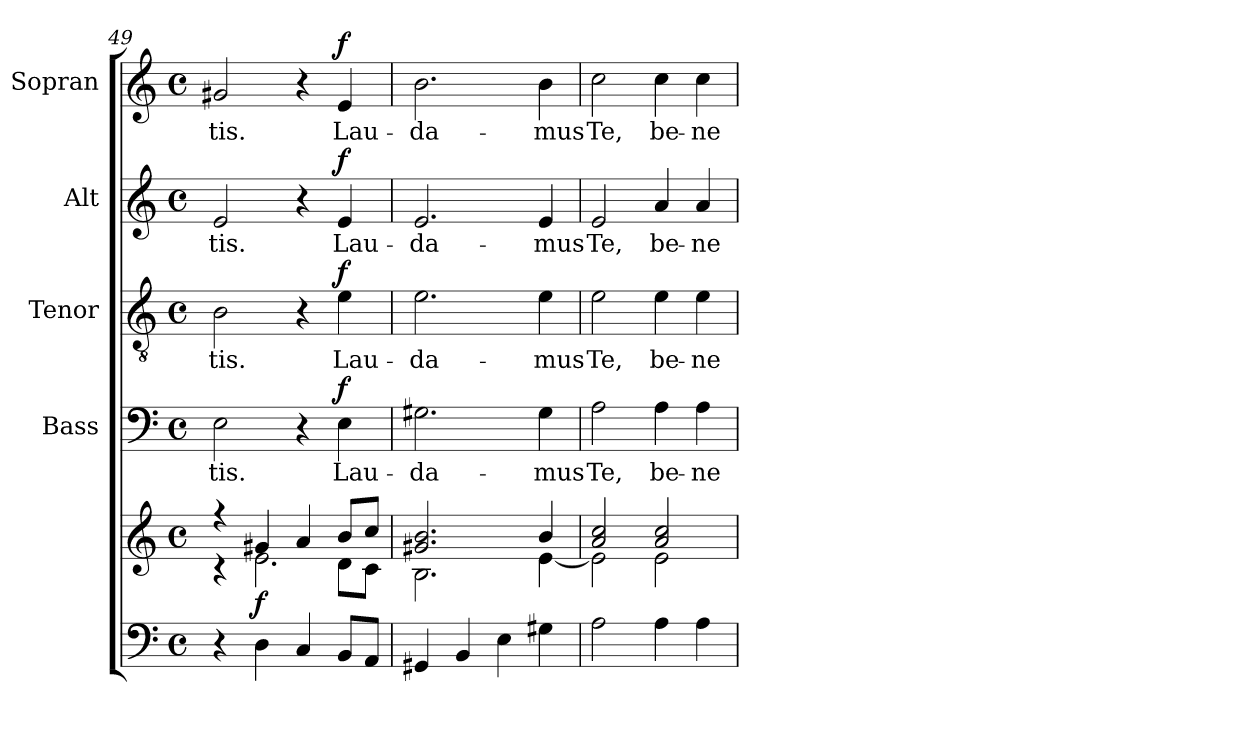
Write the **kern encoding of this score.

**kern	**kern	**dynam	**kern	**text	**dynam	**kern	**text	**dynam	**kern	**text	**dynam	**kern	**text	**dynam
*part5	*part5	*part5	*part4	*part4	*part4	*part3	*part3	*part3	*part2	*part2	*part2	*part1	*part1	*part1
*staff6	*staff5	*staff5/6	*staff4	*staff4	*staff4	*staff3	*staff3	*staff3	*staff2	*staff2	*staff2	*staff1	*staff1	*staff1
*	*	*	*I"Bass	*	*	*I"Tenor	*	*	*I"Alt	*	*	*I"Sopran	*	*
*	*	*	*I'B.	*	*	*I'T.	*	*	*I'A.	*	*	*I'S.	*	*
*clefF4	*clefG2	*	*clefF4	*	*	*clefGv2	*	*	*clefG2	*	*	*clefG2	*	*
*k[]	*k[]	*	*k[]	*	*	*k[]	*	*	*k[]	*	*	*k[]	*	*
*C:	*C:	*	*C:	*	*	*C:	*	*	*C:	*	*	*C:	*	*
*M4/4	*M4/4	*	*M4/4	*	*	*M4/4	*	*	*M4/4	*	*	*M4/4	*	*
*met(c)	*met(c)	*	*met(c)	*	*	*met(c)	*	*	*met(c)	*	*	*met(c)	*	*
=49	=49	=49	=49	=49	=49	=49	=49	=49	=49	=49	=49	=49	=49	=49
*	*^	*	*	*	*	*	*	*	*	*	*	*	*	*
*	*	*^	*	*	*	*	*	*	*	*	*	*	*	*	*
!	!	!	!	!	!	!LO:LY:b	!	!	!LO:LY:b	!	!	!LO:LY:b	!	!	!LO:LY:b	!
4r	4r	4r	2.ryy	.	2E\	-tis.	.	2B\	-tis.	.	2e/	-tis.	.	2g#X/	-tis.	.
!	!	!	!	!LO:DY:b	!	!	!	!	!	!	!	!	!	!	!	!
4D\	4g#X/	2.e\	.	f	.	.	.	.	.	.	.	.	.	.	.	.
4C/	4a/	.	.	.	4r	.	.	4r	.	.	4r	.	.	4r	.	.
!	!	!	!	!	!	!LO:LY:b	!LO:DY:a	!	!LO:LY:b	!LO:DY:a	!	!LO:LY:b	!LO:DY:a	!	!LO:LY:b	!LO:DY:a
8BB/L	8b/L	.	8d\L	.	4E\	Lau-	f	4e\	Lau-	f	4e/	Lau-	f	4e/	Lau-	f
8AA/J	8cc/J	.	8c\J	.	.	.	.	.	.	.	.	.	.	.	.	.
=50	=50	=50	=50	=50	=50	=50	=50	=50	=50	=50	=50	=50	=50	=50	=50	=50
!	!	!	!	!	!	!LO:LY:b	!	!	!LO:LY:b	!	!	!LO:LY:b	!	!	!LO:LY:b	!
*	*	*v	*v	*	*	*	*	*	*	*	*	*	*	*	*	*
4GG#X/	2.g#X/ 2.b/	2.B\	.	2.G#X\	-da-	.	2.e\	-da-	.	2.e/	-da-	.	2.b\	-da-	.
4BB/	.	.	.	.	.	.	.	.	.	.	.	.	.	.	.
4E\	.	.	.	.	.	.	.	.	.	.	.	.	.	.	.
!	!	!	!	!	!LO:LY:b	!	!	!LO:LY:b	!	!	!LO:LY:b	!	!	!LO:LY:b	!
4G#X\	4b/	[<4e\	.	4G#\	-mus	.	4e\	-mus	.	4e/	-mus	.	4b\	-mus	.
=51	=51	=51	=51	=51	=51	=51	=51	=51	=51	=51	=51	=51	=51	=51	=51
!	!	!	!	!	!LO:LY:b	!	!	!LO:LY:b	!	!	!LO:LY:b	!	!	!LO:LY:b	!
2A\	2a/ 2cc/	2e\]	.	2A\	Te,	.	2e\	Te,	.	2e/	Te,	.	2cc\	Te,	.
!	!	!	!	!	!LO:LY:b	!	!	!LO:LY:b	!	!	!LO:LY:b	!	!	!LO:LY:b	!
4A\	2a/ 2cc/	2e\	.	4A\	be-	.	4e\	be-	.	4a/	be-	.	4cc\	be-	.
!	!	!	!	!	!LO:LY:b	!	!	!LO:LY:b	!	!	!LO:LY:b	!	!	!LO:LY:b	!
4A\	.	.	.	4A\	-ne-	.	4e\	-ne-	.	4a/	-ne-	.	4cc\	-ne-	.
*	*v	*v	*	*	*	*	*	*	*	*	*	*	*	*	*
=	=	=	=	=	=	=	=	=	=	=	=	=	=	=
*-	*-	*-	*-	*-	*-	*-	*-	*-	*-	*-	*-	*-	*-	*-
